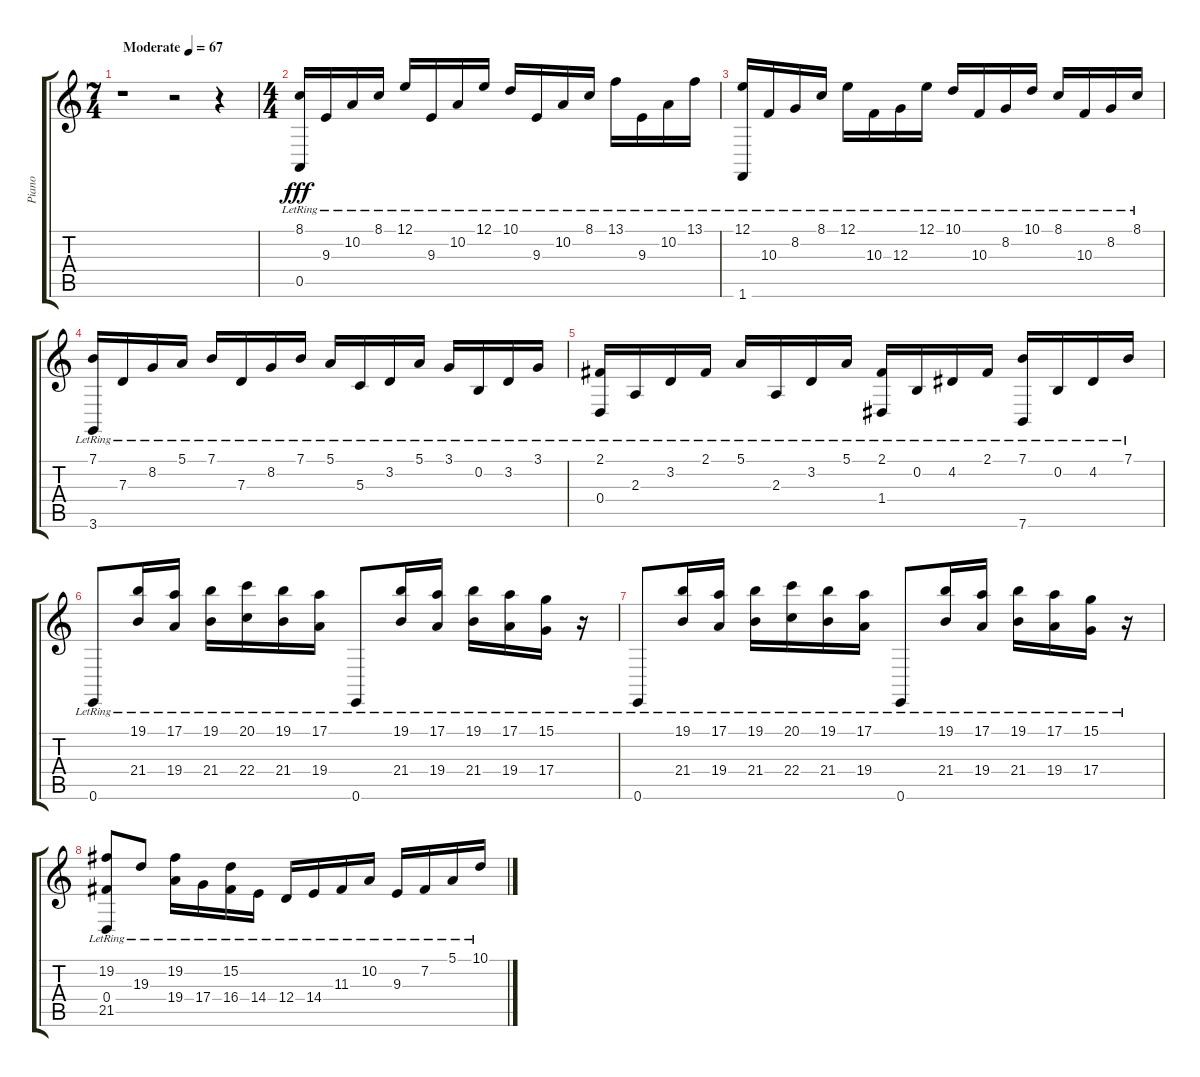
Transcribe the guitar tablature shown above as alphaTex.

\track ("Piano" "Piano") {instrument acousticgrandpiano}
\staff {score tabs}
\tuning (E4 B3 G3 D3 A2 E2) {hide}
\ts (7 4)
\tempo (67 "Moderate")
\clef g2
\ks c
r.1{dy fff instrument acousticgrandpiano} r.2 r.4 |
\ts (4 4)
(8.1{lr} 0.5{lr}).16 9.3{lr}.16 10.2{lr}.16 8.1{lr}.16 12.1{lr}.16 9.3{lr}.16 10.2{lr}.16 12.1{lr}.16 10.1{lr}.16 9.3{lr}.16 10.2{lr}.16 8.1{lr}.16 13.1{lr}.16 9.3{lr}.16 10.2{lr}.16 13.1{lr}.16 |
(12.1{lr} 1.6{lr}).16 10.3{lr}.16 8.2{lr}.16 8.1{lr}.16 12.1{lr}.16 10.3{lr}.16 12.3{lr}.16 12.1{lr}.16 10.1{lr}.16 10.3{lr}.16 8.2{lr}.16 10.1{lr}.16 8.1{lr}.16 10.3{lr}.16 8.2{lr}.16 8.1{lr}.16 |
(7.1{lr} 3.6{lr}).16 7.3{lr}.16 8.2{lr}.16 5.1{lr}.16 7.1{lr}.16 7.3{lr}.16 8.2{lr}.16 7.1{lr}.16 5.1{lr}.16 5.3{lr}.16 3.2{lr}.16 5.1{lr}.16 3.1{lr}.16 0.2{lr}.16 3.2{lr}.16 3.1{lr}.16 |
(2.1{lr} 0.4{lr}).16 2.3{lr}.16 3.2{lr}.16 2.1{lr}.16 5.1{lr}.16 2.3{lr}.16 3.2{lr}.16 5.1{lr}.16 (2.1{lr} 1.4{lr}).16 0.2{lr}.16 4.2{lr}.16 2.1{lr}.16 (7.1{lr} 7.6{lr}).16 0.2{lr}.16 4.2{lr}.16 7.1{lr}.16 |
0.6{lr}.8 (19.1{lr} 21.4{lr}).16 (17.1{lr} 19.4{lr}).16 (19.1{lr} 21.4{lr}).16 (20.1{lr} 22.4{lr}).16 (19.1{lr} 21.4{lr}).16 (17.1{lr} 19.4{lr}).16 0.6{lr}.8 (19.1{lr} 21.4{lr}).16 (17.1{lr} 19.4{lr}).16 (19.1{lr} 21.4{lr}).16 (17.1{lr} 19.4{lr}).16 (15.1{lr} 17.4{lr}).16 r.16 |
0.6{lr}.8 (19.1{lr} 21.4{lr}).16 (17.1{lr} 19.4{lr}).16 (19.1{lr} 21.4{lr}).16 (20.1{lr} 22.4{lr}).16 (19.1{lr} 21.4{lr}).16 (17.1{lr} 19.4{lr}).16 0.6{lr}.8 (19.1{lr} 21.4{lr}).16 (17.1{lr} 19.4{lr}).16 (19.1{lr} 21.4{lr}).16 (17.1{lr} 19.4{lr}).16 (15.1{lr} 17.4{lr}).16 r.16 |
(19.2{lr} 0.4{lr} 21.5{lr}).8 19.3{lr}.8 (19.2{lr} 19.4{lr}).16 17.4{lr}.16 (15.2{lr} 16.4{lr}).16 14.4{lr}.16 12.4{lr}.16 14.4{lr}.16 11.3{lr}.16 10.2{lr}.16 9.3{lr}.16 7.2{lr}.16 5.1{lr}.16 10.1{lr}.16
